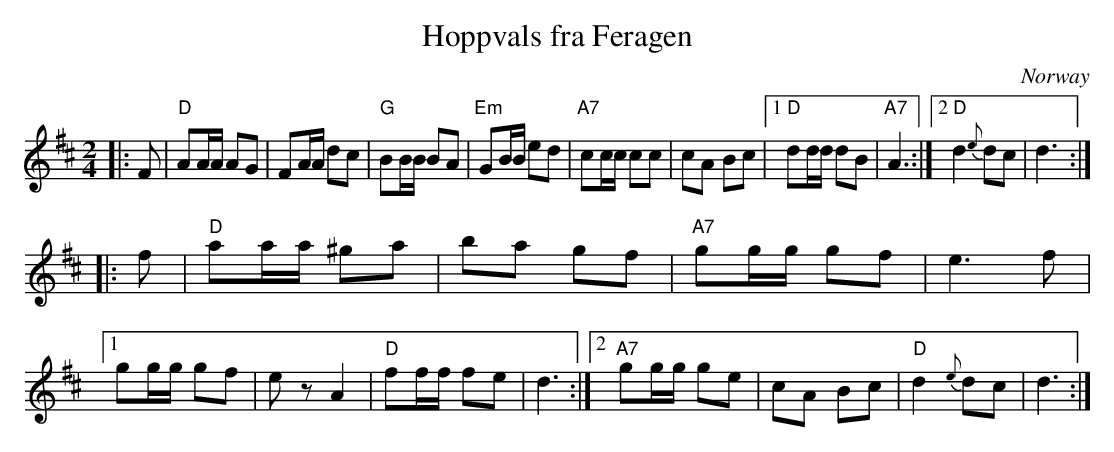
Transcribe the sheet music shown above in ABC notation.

X:1
T: Hoppvals fra Feragen
O: Norway
M: 2/4
L: 1/8
K: D
|: F \
| "D"AA/A/ AG | FA/A/ dc | "G"BB/B/ BA | "Em"GB/B/ ed \
| "A7"cc/c/ cc | cA Bc |1 "D"dd/d/ dB | "A7"A3 :|2 "D"d2 {e}dc | d3 :|
|: f \
| "D"aa/a/ ^ga | ba gf | "A7"gg/g/ gf | e3 f \
|1 gg/g/ gf | ez A2 | "D"ff/f/ fe | d3 :|2 "A7"gg/g/ ge | cA Bc | "D"d2 {e}dc | d3 :|
